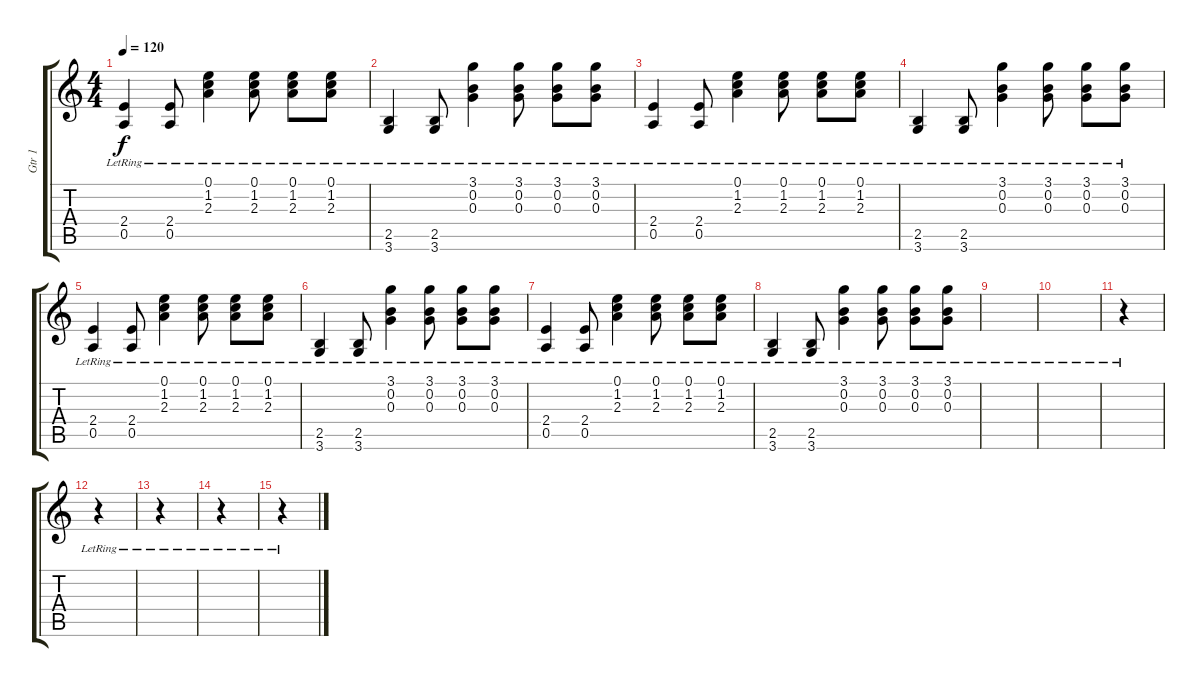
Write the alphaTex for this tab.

\track ("Gtr 1" "Gtr 1") {instrument electricguitarjazz}
\staff {score tabs}
\tuning (E4 B3 G3 D3 A2 E2) {hide}
\ts (4 4)
\tempo 120
\clef g2
\ks c
(2.4{lr} 0.5{lr}).4{dy f instrument electricguitarjazz} (2.4{lr} 0.5{lr}).8 (0.1{lr} 1.2{lr} 2.3{lr}).4 (0.1{lr} 1.2{lr} 2.3{lr}).8 (0.1{lr} 1.2{lr} 2.3{lr}).8 (0.1{lr} 1.2{lr} 2.3{lr}).8 |
(2.5{lr} 3.6{lr}).4 (2.5{lr} 3.6{lr}).8 (3.1{lr} 0.2{lr} 0.3{lr}).4 (3.1{lr} 0.2{lr} 0.3{lr}).8 (3.1{lr} 0.2{lr} 0.3{lr}).8 (3.1{lr} 0.2{lr} 0.3{lr}).8 |
(2.4{lr} 0.5{lr}).4 (2.4{lr} 0.5{lr}).8 (0.1{lr} 1.2{lr} 2.3{lr}).4 (0.1{lr} 1.2{lr} 2.3{lr}).8 (0.1{lr} 1.2{lr} 2.3{lr}).8 (0.1{lr} 1.2{lr} 2.3{lr}).8 |
(2.5{lr} 3.6{lr}).4 (2.5{lr} 3.6{lr}).8 (3.1{lr} 0.2{lr} 0.3{lr}).4 (3.1{lr} 0.2{lr} 0.3{lr}).8 (3.1{lr} 0.2{lr} 0.3{lr}).8 (3.1{lr} 0.2{lr} 0.3{lr}).8 |
(2.4{lr} 0.5{lr}).4 (2.4{lr} 0.5{lr}).8 (0.1{lr} 1.2{lr} 2.3{lr}).4 (0.1{lr} 1.2{lr} 2.3{lr}).8 (0.1{lr} 1.2{lr} 2.3{lr}).8 (0.1{lr} 1.2{lr} 2.3{lr}).8 |
(2.5{lr} 3.6{lr}).4 (2.5{lr} 3.6{lr}).8 (3.1{lr} 0.2{lr} 0.3{lr}).4 (3.1{lr} 0.2{lr} 0.3{lr}).8 (3.1{lr} 0.2{lr} 0.3{lr}).8 (3.1{lr} 0.2{lr} 0.3{lr}).8 |
(2.4{lr} 0.5{lr}).4 (2.4{lr} 0.5{lr}).8 (0.1{lr} 1.2{lr} 2.3{lr}).4 (0.1{lr} 1.2{lr} 2.3{lr}).8 (0.1{lr} 1.2{lr} 2.3{lr}).8 (0.1{lr} 1.2{lr} 2.3{lr}).8 |
(2.5{lr} 3.6{lr}).4 (2.5{lr} 3.6{lr}).8 (3.1{lr} 0.2{lr} 0.3{lr}).4 (3.1{lr} 0.2{lr} 0.3{lr}).8 (3.1{lr} 0.2{lr} 0.3{lr}).8 (3.1{lr} 0.2{lr} 0.3{lr}).8 |
|
|
r.4 |
r.4 |
r.4 |
r.4 |
r.4
